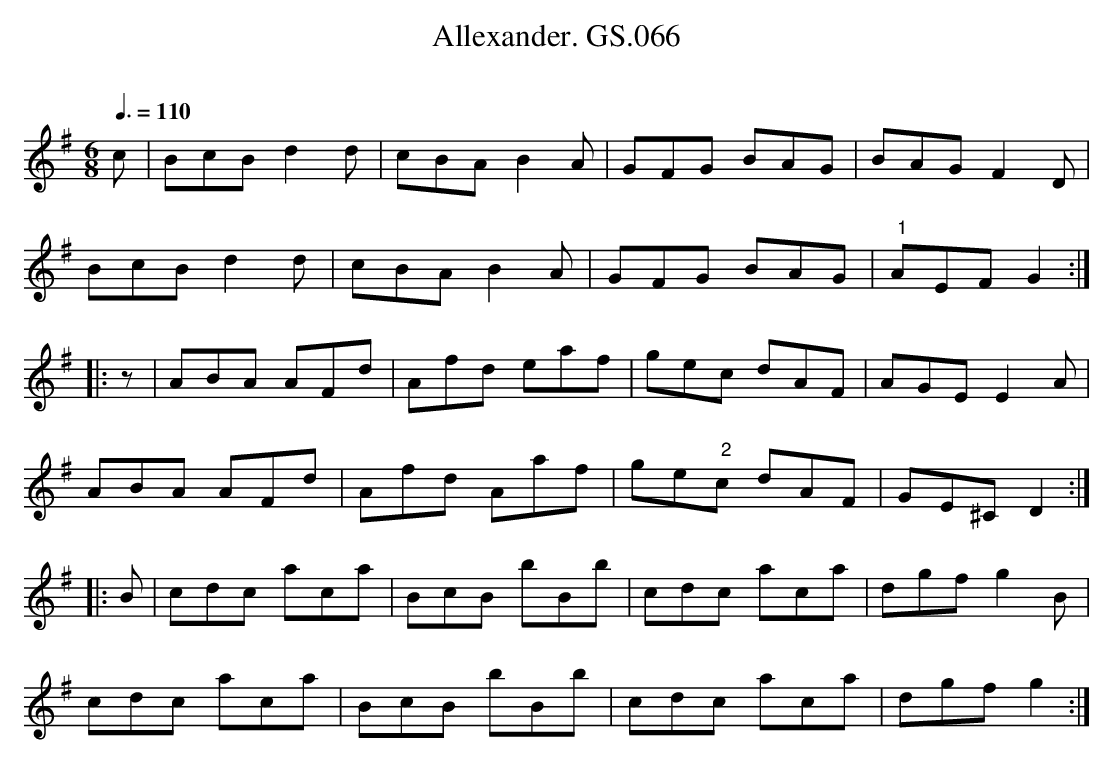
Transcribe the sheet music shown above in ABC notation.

X:1
T:Allexander. GS.066
M:6/8
L:1/8
Q:3/8=110
O:
K:G major
c | BcB d2d | cBA B2 A | GFG BAG | BAG F2 D |
BcB d2 d | cBA B2 A | GFG BAG |  " 1" AEF G2 :|
|:z|ABA AFd | Afd eaf | gec dAF | AGE E2 A |
ABA AFd | Afd Aaf | ge" 2"c dAF | GE^C D2 :|
|:B | cdc aca | BcB bBb | cdc aca | dgf g2 B |
cdc aca | BcB bBb | cdc aca | dgf g2 :|
